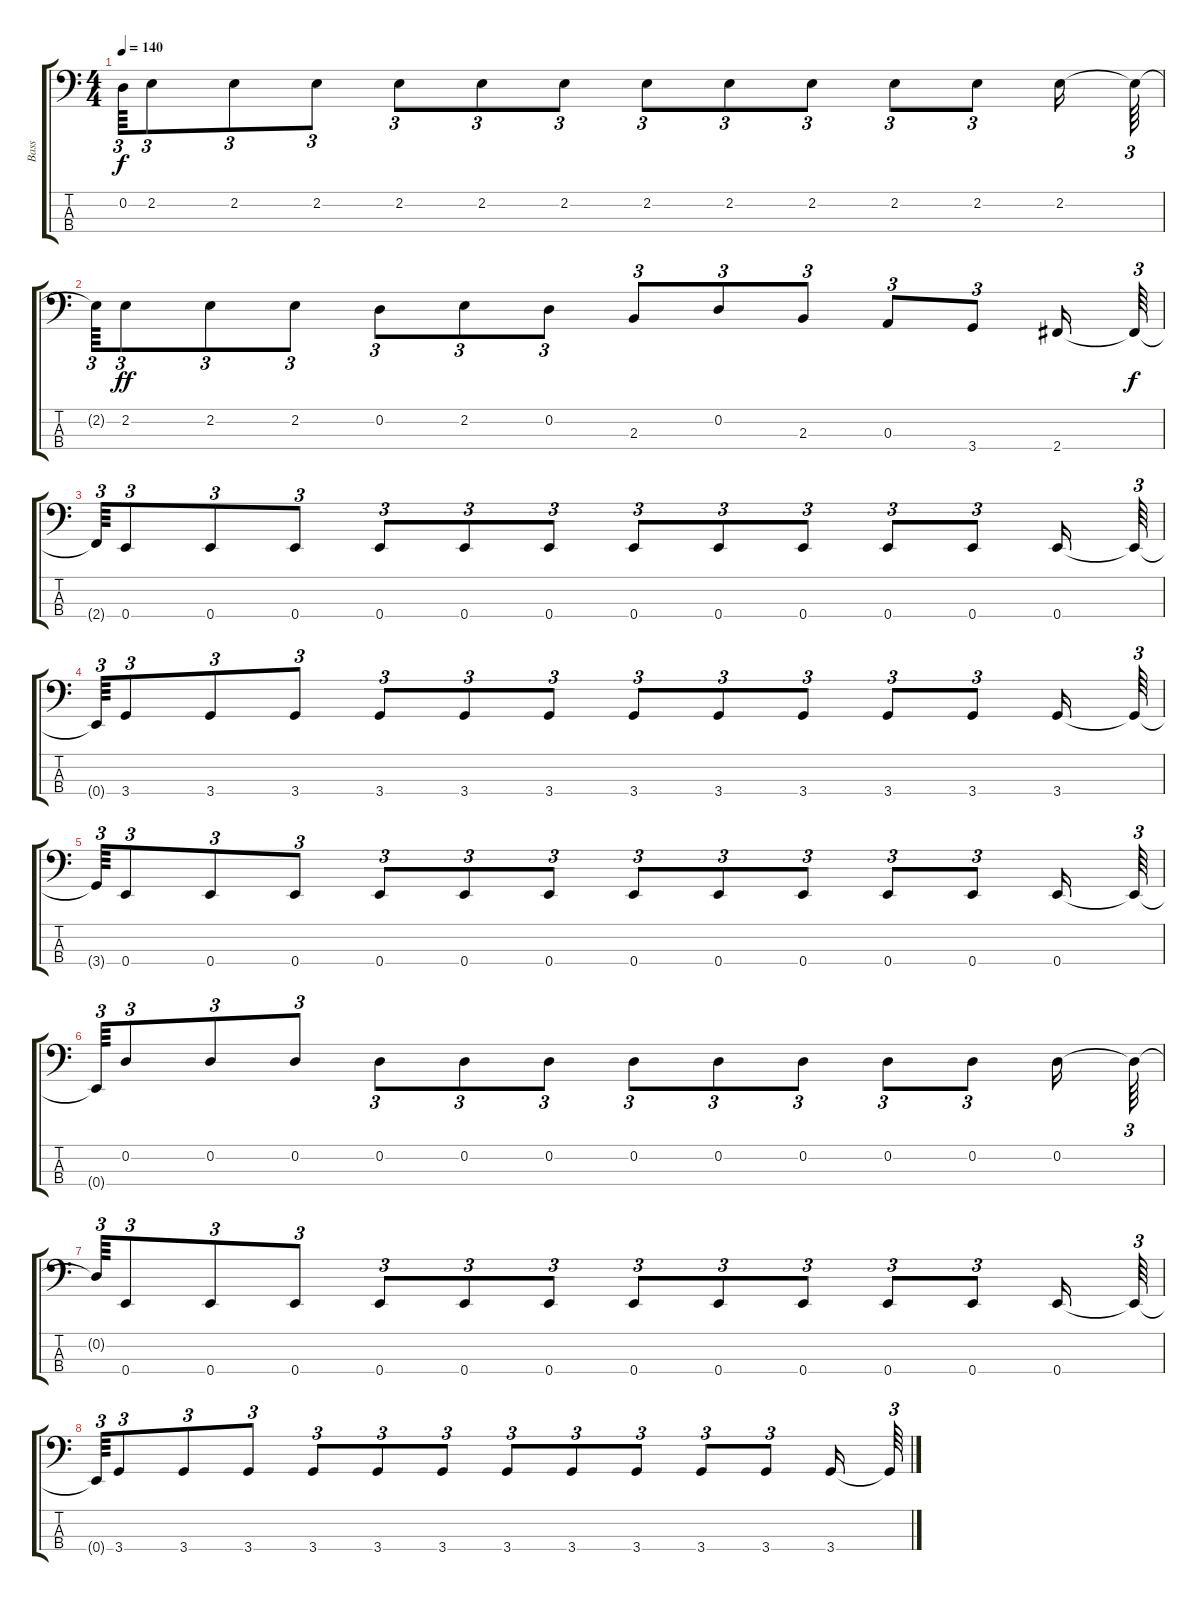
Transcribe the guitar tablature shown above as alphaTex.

\track ("Bass" "Bass") {instrument electricbassfinger}
\staff {score tabs}
\tuning (G2 D2 A1 E1) {hide}
\ts (4 4)
\tempo 140
\clef f4
\ks c
0.2{t}.64{tu (3 2) dy f} 2.2.8{tu (3 2)} 2.2.8{tu (3 2)} 2.2.8{tu (3 2)} 2.2.8{tu (3 2)} 2.2.8{tu (3 2)} 2.2.8{tu (3 2)} 2.2.8{tu (3 2)} 2.2.8{tu (3 2)} 2.2.8{tu (3 2)} 2.2.8{tu (3 2)} 2.2.8{tu (3 2)} 2.2.16 2.2{t}.64{tu (3 2)} |
2.2{t}.64{tu (3 2)} 2.2.8{tu (3 2) dy ff} 2.2.8{tu (3 2)} 2.2.8{tu (3 2)} 0.2.8{tu (3 2)} 2.2.8{tu (3 2)} 0.2.8{tu (3 2)} 2.3.8{tu (3 2)} 0.2.8{tu (3 2)} 2.3.8{tu (3 2)} 0.3.8{tu (3 2)} 3.4.8{tu (3 2)} 2.4.16 2.4{t}.64{tu (3 2) dy f} |
2.4{t}.64{tu (3 2)} 0.4.8{tu (3 2)} 0.4.8{tu (3 2)} 0.4.8{tu (3 2)} 0.4.8{tu (3 2)} 0.4.8{tu (3 2)} 0.4.8{tu (3 2)} 0.4.8{tu (3 2)} 0.4.8{tu (3 2)} 0.4.8{tu (3 2)} 0.4.8{tu (3 2)} 0.4.8{tu (3 2)} 0.4.16 0.4{t}.64{tu (3 2)} |
0.4{t}.64{tu (3 2)} 3.4.8{tu (3 2)} 3.4.8{tu (3 2)} 3.4.8{tu (3 2)} 3.4.8{tu (3 2)} 3.4.8{tu (3 2)} 3.4.8{tu (3 2)} 3.4.8{tu (3 2)} 3.4.8{tu (3 2)} 3.4.8{tu (3 2)} 3.4.8{tu (3 2)} 3.4.8{tu (3 2)} 3.4.16 3.4{t}.64{tu (3 2)} |
3.4{t}.64{tu (3 2)} 0.4.8{tu (3 2)} 0.4.8{tu (3 2)} 0.4.8{tu (3 2)} 0.4.8{tu (3 2)} 0.4.8{tu (3 2)} 0.4.8{tu (3 2)} 0.4.8{tu (3 2)} 0.4.8{tu (3 2)} 0.4.8{tu (3 2)} 0.4.8{tu (3 2)} 0.4.8{tu (3 2)} 0.4.16 0.4{t}.64{tu (3 2)} |
0.4{t}.64{tu (3 2)} 0.2.8{tu (3 2)} 0.2.8{tu (3 2)} 0.2.8{tu (3 2)} 0.2.8{tu (3 2)} 0.2.8{tu (3 2)} 0.2.8{tu (3 2)} 0.2.8{tu (3 2)} 0.2.8{tu (3 2)} 0.2.8{tu (3 2)} 0.2.8{tu (3 2)} 0.2.8{tu (3 2)} 0.2.16 0.2{t}.64{tu (3 2)} |
0.2{t}.64{tu (3 2)} 0.4.8{tu (3 2)} 0.4.8{tu (3 2)} 0.4.8{tu (3 2)} 0.4.8{tu (3 2)} 0.4.8{tu (3 2)} 0.4.8{tu (3 2)} 0.4.8{tu (3 2)} 0.4.8{tu (3 2)} 0.4.8{tu (3 2)} 0.4.8{tu (3 2)} 0.4.8{tu (3 2)} 0.4.16 0.4{t}.64{tu (3 2)} |
0.4{t}.64{tu (3 2)} 3.4.8{tu (3 2)} 3.4.8{tu (3 2)} 3.4.8{tu (3 2)} 3.4.8{tu (3 2)} 3.4.8{tu (3 2)} 3.4.8{tu (3 2)} 3.4.8{tu (3 2)} 3.4.8{tu (3 2)} 3.4.8{tu (3 2)} 3.4.8{tu (3 2)} 3.4.8{tu (3 2)} 3.4.16 3.4{t}.64{tu (3 2)}
